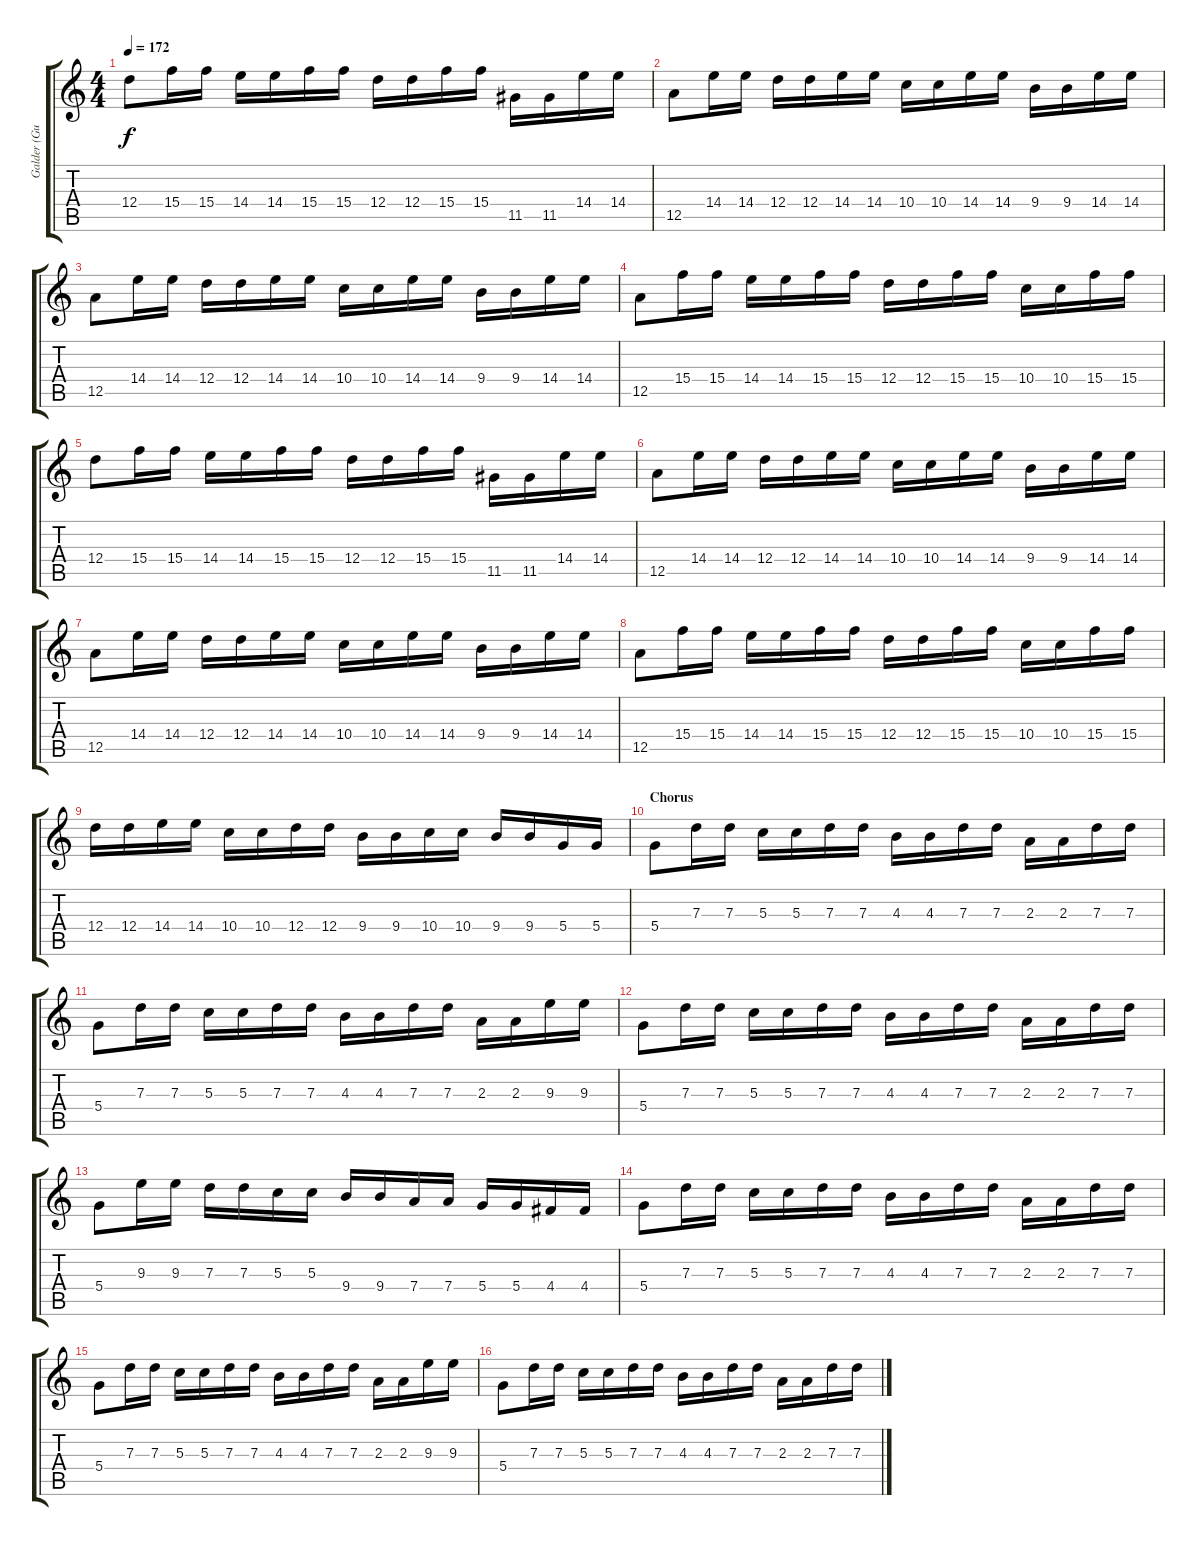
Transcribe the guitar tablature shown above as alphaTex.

\track ("Galder (Guitar2) Solo" "Galder (Gu") {instrument distortionguitar}
\staff {score tabs}
\tuning (E4 B3 G3 D3 A2 E2) {hide}
\ts (4 4)
\tempo 172
\clef g2
\ks c
12.4.8{dy f} 15.4.16 15.4.16 14.4.16 14.4.16 15.4.16 15.4.16 12.4.16 12.4.16 15.4.16 15.4.16 11.5.16 11.5.16 14.4.16 14.4.16 |
12.5.8 14.4.16 14.4.16 12.4.16 12.4.16 14.4.16 14.4.16 10.4.16 10.4.16 14.4.16 14.4.16 9.4.16 9.4.16 14.4.16 14.4.16 |
12.5.8 14.4.16 14.4.16 12.4.16 12.4.16 14.4.16 14.4.16 10.4.16 10.4.16 14.4.16 14.4.16 9.4.16 9.4.16 14.4.16 14.4.16 |
12.5.8 15.4.16 15.4.16 14.4.16 14.4.16 15.4.16 15.4.16 12.4.16 12.4.16 15.4.16 15.4.16 10.4.16 10.4.16 15.4.16 15.4.16 |
12.4.8 15.4.16 15.4.16 14.4.16 14.4.16 15.4.16 15.4.16 12.4.16 12.4.16 15.4.16 15.4.16 11.5.16 11.5.16 14.4.16 14.4.16 |
12.5.8 14.4.16 14.4.16 12.4.16 12.4.16 14.4.16 14.4.16 10.4.16 10.4.16 14.4.16 14.4.16 9.4.16 9.4.16 14.4.16 14.4.16 |
12.5.8 14.4.16 14.4.16 12.4.16 12.4.16 14.4.16 14.4.16 10.4.16 10.4.16 14.4.16 14.4.16 9.4.16 9.4.16 14.4.16 14.4.16 |
12.5.8 15.4.16 15.4.16 14.4.16 14.4.16 15.4.16 15.4.16 12.4.16 12.4.16 15.4.16 15.4.16 10.4.16 10.4.16 15.4.16 15.4.16 |
12.4.16 12.4.16 14.4.16 14.4.16 10.4.16 10.4.16 12.4.16 12.4.16 9.4.16 9.4.16 10.4.16 10.4.16 9.4.16 9.4.16 5.4.16 5.4.16 |
\section ("" "Chorus")
5.4.8 7.3.16 7.3.16 5.3.16 5.3.16 7.3.16 7.3.16 4.3.16 4.3.16 7.3.16 7.3.16 2.3.16 2.3.16 7.3.16 7.3.16 |
5.4.8 7.3.16 7.3.16 5.3.16 5.3.16 7.3.16 7.3.16 4.3.16 4.3.16 7.3.16 7.3.16 2.3.16 2.3.16 9.3.16 9.3.16 |
5.4.8 7.3.16 7.3.16 5.3.16 5.3.16 7.3.16 7.3.16 4.3.16 4.3.16 7.3.16 7.3.16 2.3.16 2.3.16 7.3.16 7.3.16 |
5.4.8 9.3.16 9.3.16 7.3.16 7.3.16 5.3.16 5.3.16 9.4.16 9.4.16 7.4.16 7.4.16 5.4.16 5.4.16 4.4.16 4.4.16 |
5.4.8 7.3.16 7.3.16 5.3.16 5.3.16 7.3.16 7.3.16 4.3.16 4.3.16 7.3.16 7.3.16 2.3.16 2.3.16 7.3.16 7.3.16 |
5.4.8 7.3.16 7.3.16 5.3.16 5.3.16 7.3.16 7.3.16 4.3.16 4.3.16 7.3.16 7.3.16 2.3.16 2.3.16 9.3.16 9.3.16 |
5.4.8 7.3.16 7.3.16 5.3.16 5.3.16 7.3.16 7.3.16 4.3.16 4.3.16 7.3.16 7.3.16 2.3.16 2.3.16 7.3.16 7.3.16
